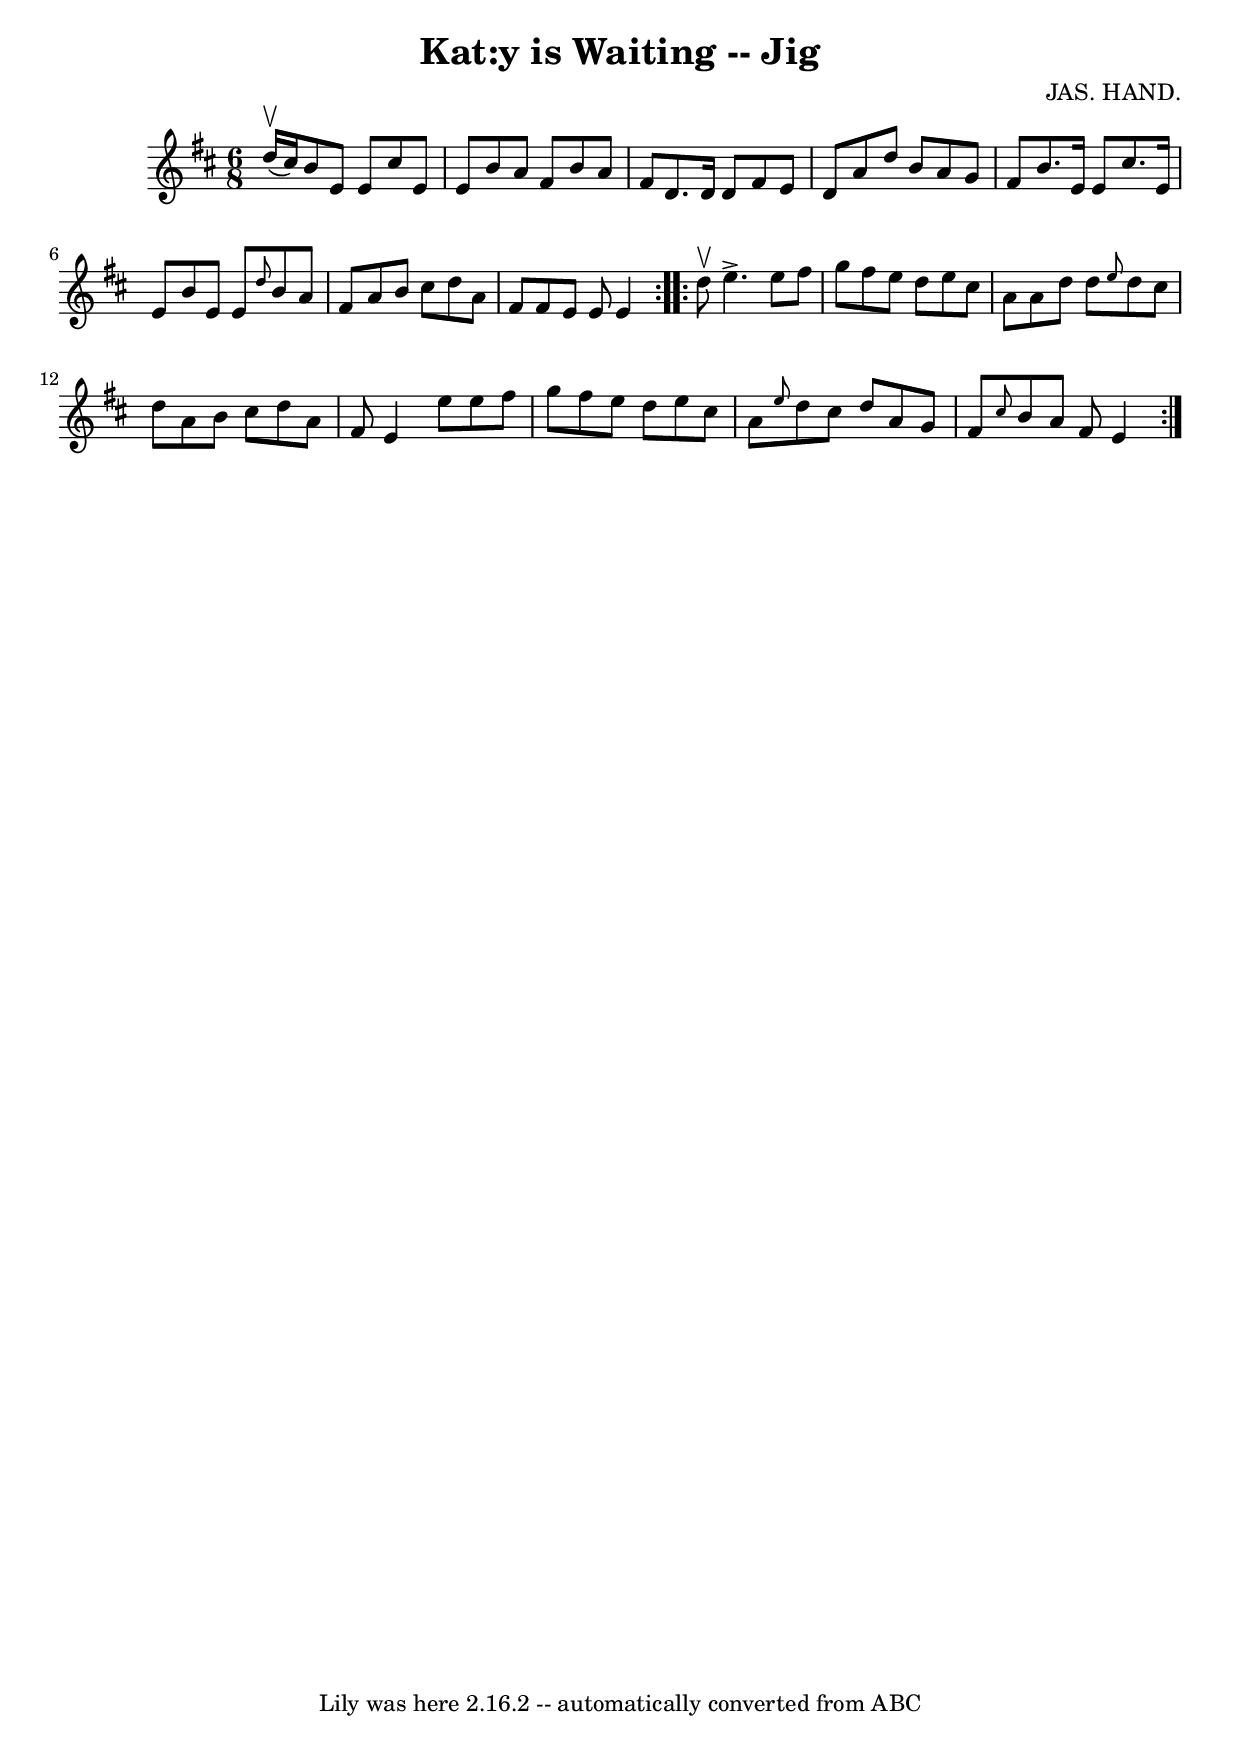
\version "2.16.2"
\include "Mammoth.ily"
\header {
	%% book = "Ryan's Mammoth Collection"
	composer = "JAS. HAND."
	crossRefNumber = "1"
	footnotes = "\\\\83 421"
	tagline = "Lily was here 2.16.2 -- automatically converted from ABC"
	title = "Kat:y is Waiting -- Jig"
}
voicedefault =  {


\repeat volta 2 {
\time 6/8 
\key e \dorian d''16^\upbow(cis''16) |
 b'8 e'8 
 e'8 cis''8 e'8 e'8    |
 b'8 a'8 fis'8 b'8 a'8  
 fis'8    |
 d'8. d'16 d'8 fis'8 e'8 d'8    |
   
a'8 d''8 b'8 a'8 g'8 fis'8    |
 b'8. e'16 e'8   
 cis''8. e'16 e'8    |
 b'8 e'8 e'8  \grace { d''8  }   
b'8 a'8 fis'8    |
 a'8 b'8 cis''8 d''8 a'8 fis'8  
  |
 fis'8 e'8 e'8 e'4    }     \repeat volta 2 { d''8 
^\upbow |
 e''4.^\accent e''8 fis''8 g''8    |
   
fis''8 e''8 d''8 e''8 cis''8 a'8    |
 a'8 d''8    
d''8  \grace { e''8  } d''8 cis''8 d''8    |
 a'8 b'8    
cis''8 d''8 a'8 fis'8    |
 e'4 e''8 e''8 fis''8    
g''8    |
 fis''8 e''8 d''8 e''8 cis''8 a'8    |
 
\grace { e''8  } d''8 cis''8 d''8 a'8 g'8 fis'8    |
 
\grace { cis''8  } b'8 a'8 fis'8 e'4    }   
}

\score{
    <<

	\context Staff="default"
	{
	    \voicedefault 
	}

    >>
	\layout {
	}
	\midi {}
}
